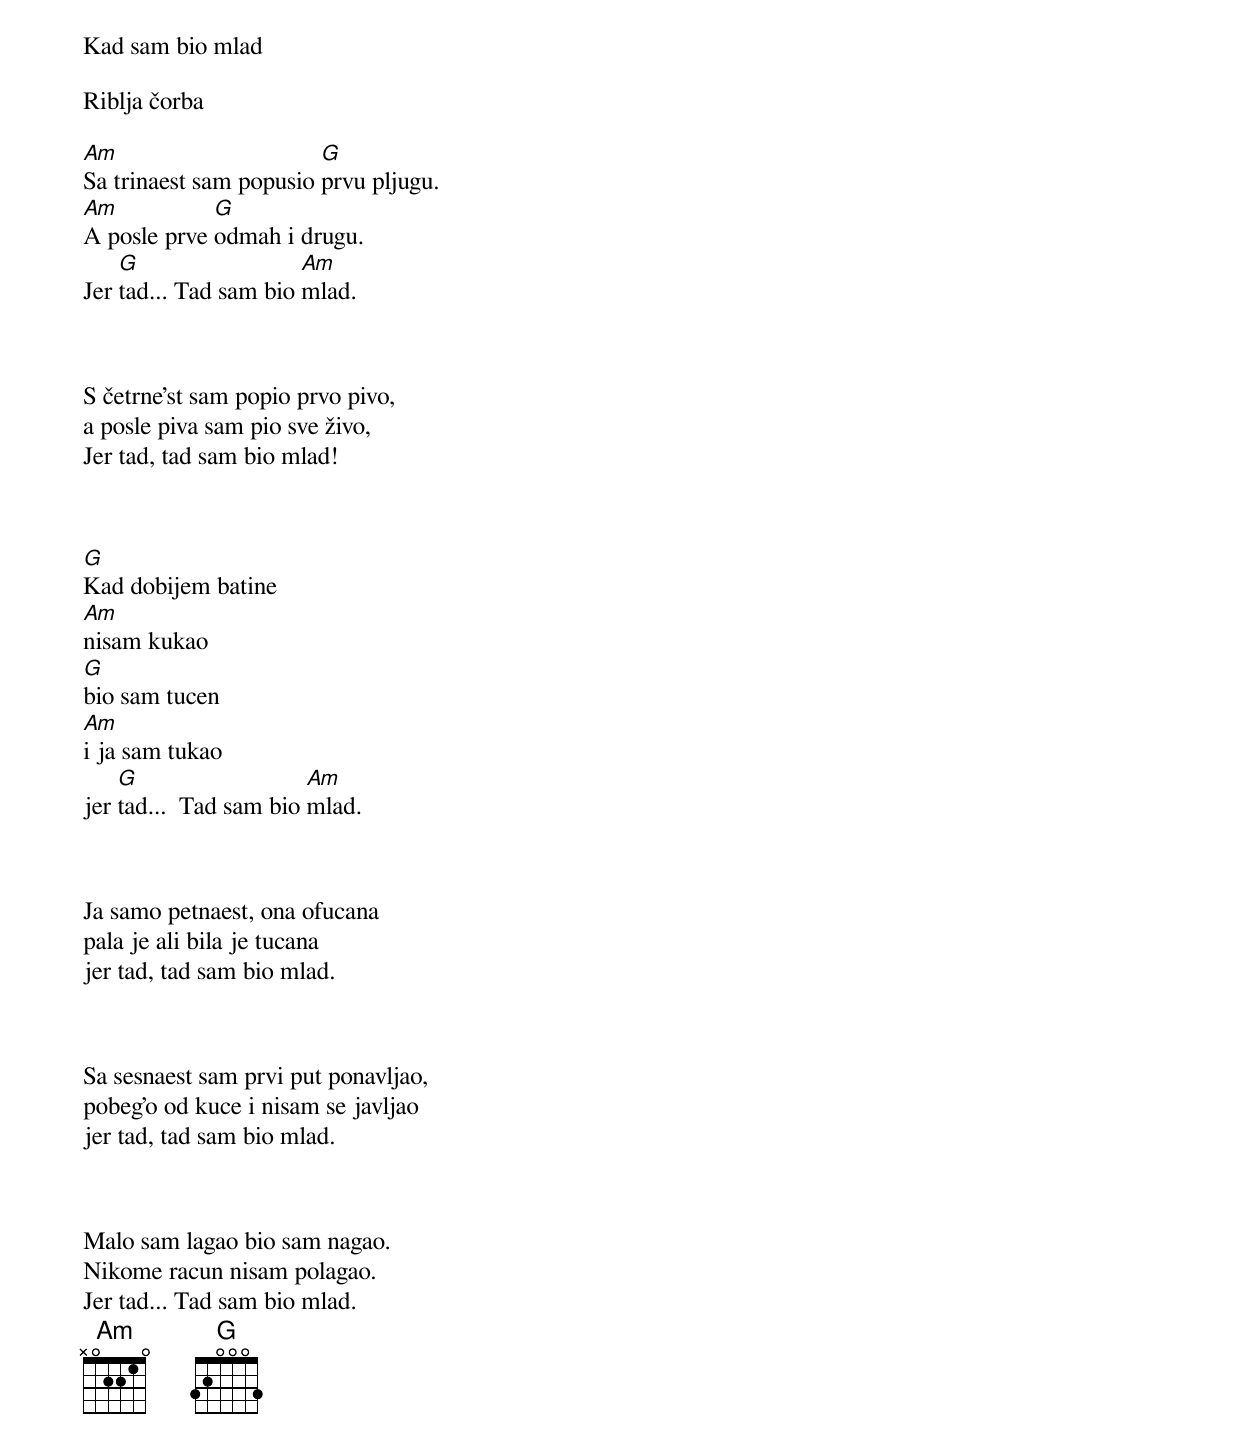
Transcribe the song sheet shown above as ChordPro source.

Kad sam bio mlad

Riblja čorba

[Am]Sa trinaest sam popusio [G]prvu pljugu.
[Am]A posle prve [G]odmah i drugu.
Jer [G]tad... Tad sam bio [Am]mlad.



S četrne'st sam popio prvo pivo,
a posle piva sam pio sve živo,
Jer tad, tad sam bio mlad!



[G]Kad dobijem batine
[Am]nisam kukao
[G]bio sam tucen
[Am]i ja sam tukao
jer [G]tad...  Tad sam bio [Am]mlad.



Ja samo petnaest, ona ofucana
pala je ali bila je tucana
jer tad, tad sam bio mlad.



Sa sesnaest sam prvi put ponavljao,
pobeg'o od kuce i nisam se javljao
jer tad, tad sam bio mlad.



Malo sam lagao bio sam nagao.
Nikome racun nisam polagao.
Jer tad... Tad sam bio mlad.
